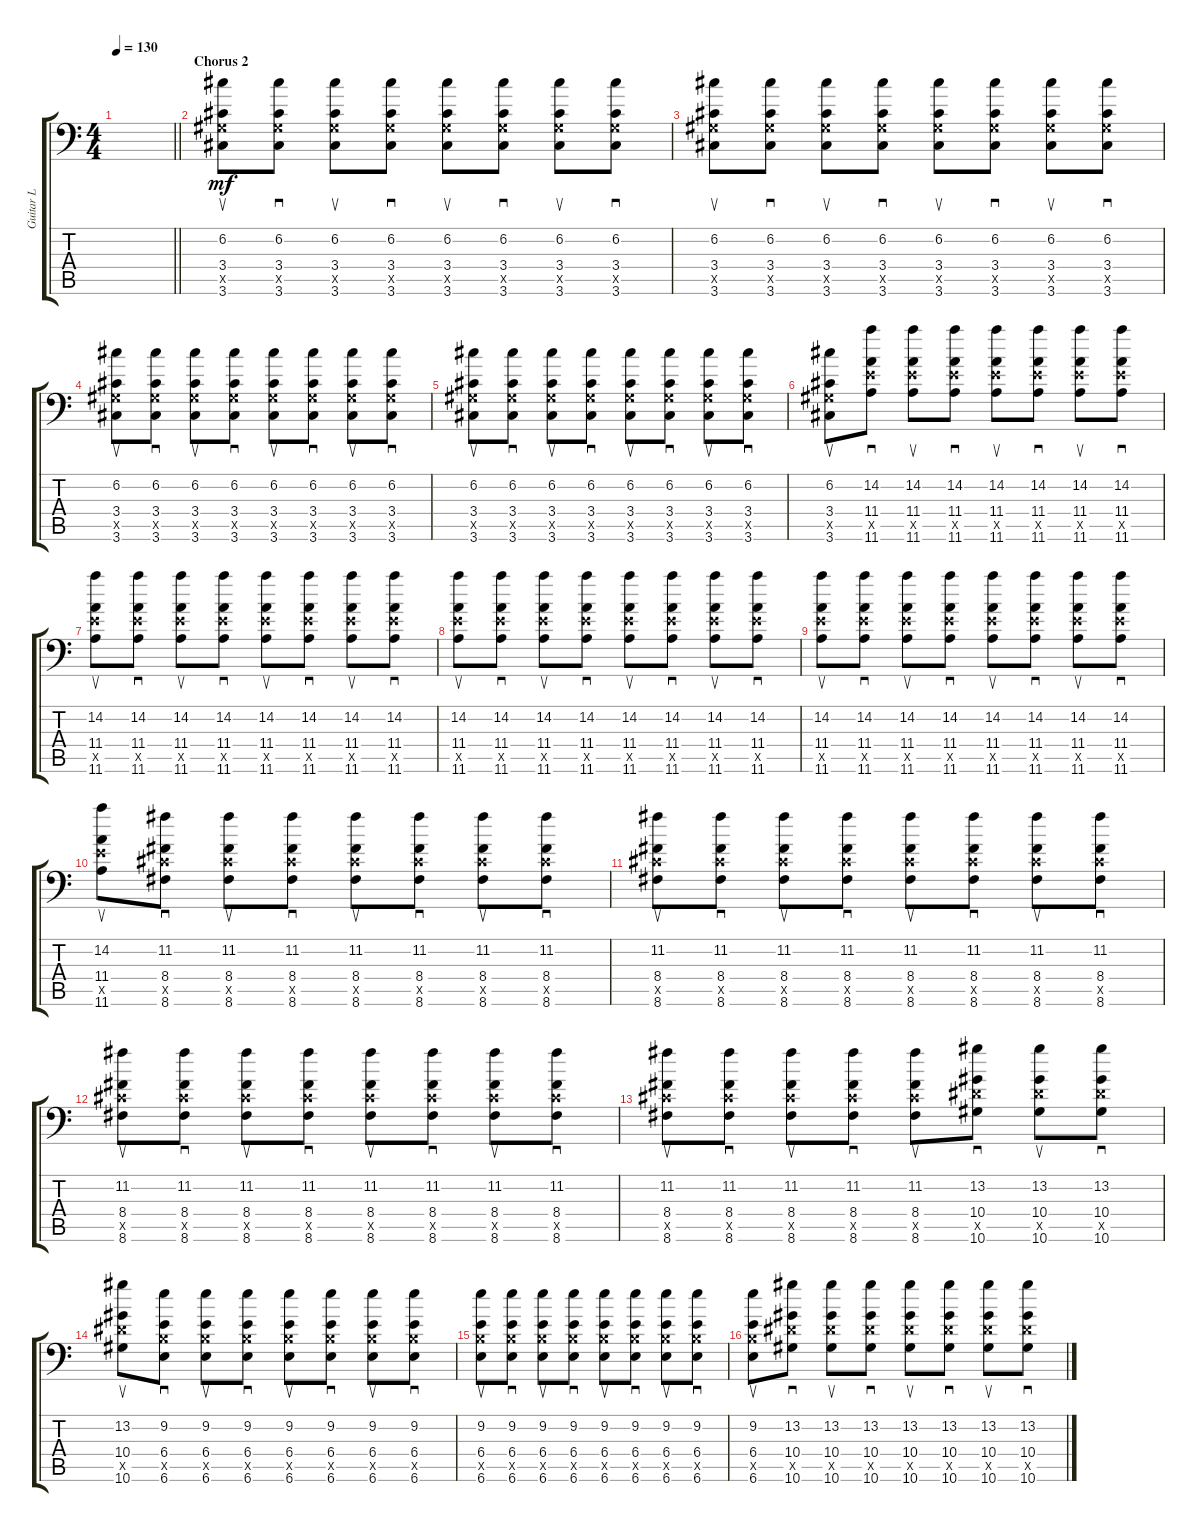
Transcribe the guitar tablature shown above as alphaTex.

\track ("Guitar L" "Guitar L") {instrument distortionguitar}
\staff {score tabs}
\tuning (C4 G3 Eb3 Bb2 F2 Bb1) {hide}
\ts (4 4)
\tempo 130
\clef f4
\barLineRight lightlight
\ks c
|
\section ("" "Chorus 2")
(6.2 3.4 3.5{x} 3.6).8{su dy mf volume 16 instrument distortionguitar} (6.2 3.4 3.5{x} 3.6).8{sd} (6.2 3.4 3.5{x} 3.6).8{su} (6.2 3.4 3.5{x} 3.6).8{sd} (6.2 3.4 3.5{x} 3.6).8{su} (6.2 3.4 3.5{x} 3.6).8{sd} (6.2 3.4 3.5{x} 3.6).8{su} (6.2 3.4 3.5{x} 3.6).8{sd} |
(6.2 3.4 3.5{x} 3.6).8{su} (6.2 3.4 3.5{x} 3.6).8{sd} (6.2 3.4 3.5{x} 3.6).8{su} (6.2 3.4 3.5{x} 3.6).8{sd} (6.2 3.4 3.5{x} 3.6).8{su} (6.2 3.4 3.5{x} 3.6).8{sd} (6.2 3.4 3.5{x} 3.6).8{su} (6.2 3.4 3.5{x} 3.6).8{sd} |
(6.2 3.4 3.5{x} 3.6).8{su} (6.2 3.4 3.5{x} 3.6).8{sd} (6.2 3.4 3.5{x} 3.6).8{su} (6.2 3.4 3.5{x} 3.6).8{sd} (6.2 3.4 3.5{x} 3.6).8{su} (6.2 3.4 3.5{x} 3.6).8{sd} (6.2 3.4 3.5{x} 3.6).8{su} (6.2 3.4 3.5{x} 3.6).8{sd} |
(6.2 3.4 3.5{x} 3.6).8{su} (6.2 3.4 3.5{x} 3.6).8{sd} (6.2 3.4 3.5{x} 3.6).8{su} (6.2 3.4 3.5{x} 3.6).8{sd} (6.2 3.4 3.5{x} 3.6).8{su} (6.2 3.4 3.5{x} 3.6).8{sd} (6.2 3.4 3.5{x} 3.6).8{su} (6.2 3.4 3.5{x} 3.6).8{sd} |
(6.2 3.4 3.5{x} 3.6).8{su} (14.2 11.4 11.5{x} 11.6).8{sd} (14.2 11.4 11.5{x} 11.6).8{su} (14.2 11.4 11.5{x} 11.6).8{sd} (14.2 11.4 11.5{x} 11.6).8{su} (14.2 11.4 11.5{x} 11.6).8{sd} (14.2 11.4 11.5{x} 11.6).8{su} (14.2 11.4 11.5{x} 11.6).8{sd} |
(14.2 11.4 11.5{x} 11.6).8{su} (14.2 11.4 11.5{x} 11.6).8{sd} (14.2 11.4 11.5{x} 11.6).8{su} (14.2 11.4 11.5{x} 11.6).8{sd} (14.2 11.4 11.5{x} 11.6).8{su} (14.2 11.4 11.5{x} 11.6).8{sd} (14.2 11.4 11.5{x} 11.6).8{su} (14.2 11.4 11.5{x} 11.6).8{sd} |
(14.2 11.4 11.5{x} 11.6).8{su} (14.2 11.4 11.5{x} 11.6).8{sd} (14.2 11.4 11.5{x} 11.6).8{su} (14.2 11.4 11.5{x} 11.6).8{sd} (14.2 11.4 11.5{x} 11.6).8{su} (14.2 11.4 11.5{x} 11.6).8{sd} (14.2 11.4 11.5{x} 11.6).8{su} (14.2 11.4 11.5{x} 11.6).8{sd} |
(14.2 11.4 11.5{x} 11.6).8{su} (14.2 11.4 11.5{x} 11.6).8{sd} (14.2 11.4 11.5{x} 11.6).8{su} (14.2 11.4 11.5{x} 11.6).8{sd} (14.2 11.4 11.5{x} 11.6).8{su} (14.2 11.4 11.5{x} 11.6).8{sd} (14.2 11.4 11.5{x} 11.6).8{su} (14.2 11.4 11.5{x} 11.6).8{sd} |
(14.2 11.4 11.5{x} 11.6).8{su} (11.2 8.4 8.5{x} 8.6).8{sd} (11.2 8.4 8.5{x} 8.6).8{su} (11.2 8.4 8.5{x} 8.6).8{sd} (11.2 8.4 8.5{x} 8.6).8{su} (11.2 8.4 8.5{x} 8.6).8{sd} (11.2 8.4 8.5{x} 8.6).8{su} (11.2 8.4 8.5{x} 8.6).8{sd} |
(11.2 8.4 8.5{x} 8.6).8{su} (11.2 8.4 8.5{x} 8.6).8{sd} (11.2 8.4 8.5{x} 8.6).8{su} (11.2 8.4 8.5{x} 8.6).8{sd} (11.2 8.4 8.5{x} 8.6).8{su} (11.2 8.4 8.5{x} 8.6).8{sd} (11.2 8.4 8.5{x} 8.6).8{su} (11.2 8.4 8.5{x} 8.6).8{sd} |
(11.2 8.4 8.5{x} 8.6).8{su} (11.2 8.4 8.5{x} 8.6).8{sd} (11.2 8.4 8.5{x} 8.6).8{su} (11.2 8.4 8.5{x} 8.6).8{sd} (11.2 8.4 8.5{x} 8.6).8{su} (11.2 8.4 8.5{x} 8.6).8{sd} (11.2 8.4 8.5{x} 8.6).8{su} (11.2 8.4 8.5{x} 8.6).8{sd} |
(11.2 8.4 8.5{x} 8.6).8{su} (11.2 8.4 8.5{x} 8.6).8{sd} (11.2 8.4 8.5{x} 8.6).8{su} (11.2 8.4 8.5{x} 8.6).8{sd} (11.2 8.4 8.5{x} 8.6).8{su} (13.2 10.4 10.5{x} 10.6).8{sd} (13.2 10.4 10.5{x} 10.6).8{su} (13.2 10.4 10.5{x} 10.6).8{sd} |
(13.2 10.4 10.5{x} 10.6).8{su} (9.2 6.4 6.5{x} 6.6).8{sd} (9.2 6.4 6.5{x} 6.6).8{su} (9.2 6.4 6.5{x} 6.6).8{sd} (9.2 6.4 6.5{x} 6.6).8{su} (9.2 6.4 6.5{x} 6.6).8{sd} (9.2 6.4 6.5{x} 6.6).8{su} (9.2 6.4 6.5{x} 6.6).8{sd} |
(9.2 6.4 6.5{x} 6.6).8{su} (9.2 6.4 6.5{x} 6.6).8{sd} (9.2 6.4 6.5{x} 6.6).8{su} (9.2 6.4 6.5{x} 6.6).8{sd} (9.2 6.4 6.5{x} 6.6).8{su} (9.2 6.4 6.5{x} 6.6).8{sd} (9.2 6.4 6.5{x} 6.6).8{su} (9.2 6.4 6.5{x} 6.6).8{sd} |
(9.2 6.4 6.5{x} 6.6).8{su} (13.2 10.4 10.5{x} 10.6).8{sd} (13.2 10.4 10.5{x} 10.6).8{su} (13.2 10.4 10.5{x} 10.6).8{sd} (13.2 10.4 10.5{x} 10.6).8{su} (13.2 10.4 10.5{x} 10.6).8{sd} (13.2 10.4 10.5{x} 10.6).8{su} (13.2 10.4 10.5{x} 10.6).8{sd}
